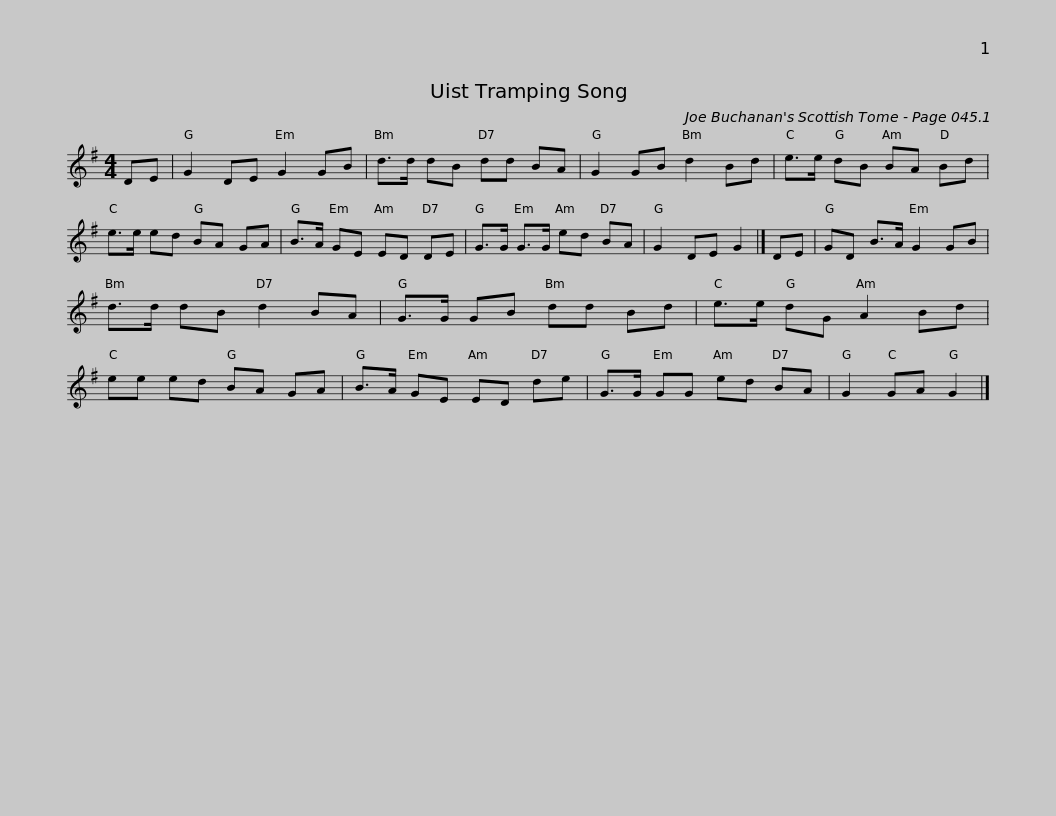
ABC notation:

X:1
L:1/8
M:4/4
I:linebreak $
K:G
V:1 treble
V:1
 DE | G2 DE G2 GB | d>d dB dd BA | G2 GB d2 Bd | e>e dB BA Bd | %5
 e>e ed BA GA |$ B>A GE ED DE | G>G G>G ed BA | G2 DE G2 |] DE | %10
 GD B>A G2 GB | d>d dB d2 BA |$ G>G GB dd Bd | e>e dG A2 Bd | ee ed BA GA | %15
 B>A GE ED de | G>G GG ed BA |$ G2 GA G2 |] %18
